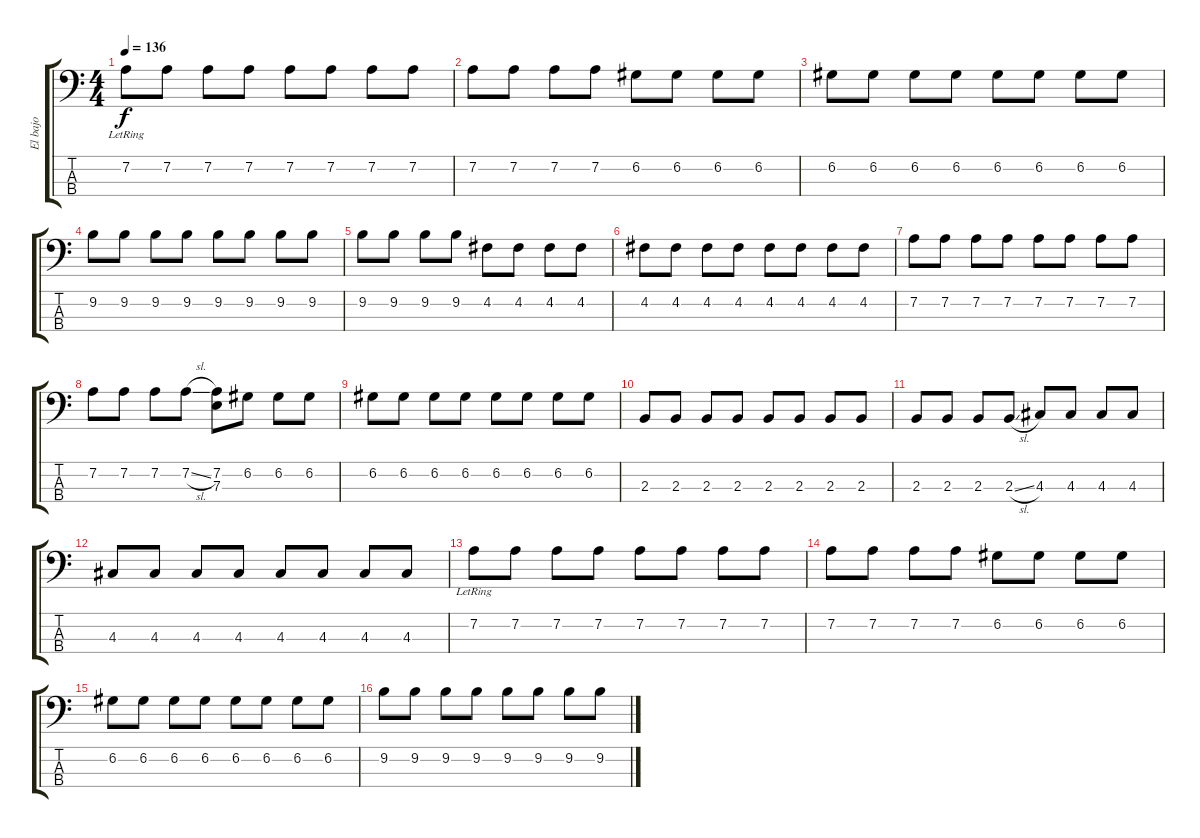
\track ("El bajo" "El bajo") {instrument electricbassfinger}
\staff {score tabs}
\tuning (G2 D2 A1 E1) {hide}
\ts (4 4)
\tempo 136
\clef f4
\ks c
7.2{lr}.8{dy f} 7.2.8 7.2.8 7.2.8 7.2.8 7.2.8 7.2.8 7.2.8 |
7.2.8 7.2.8 7.2.8 7.2.8 6.2.8 6.2.8 6.2.8 6.2.8 |
6.2.8 6.2.8 6.2.8 6.2.8 6.2.8 6.2.8 6.2.8 6.2.8 |
9.2.8 9.2.8 9.2.8 9.2.8 9.2.8 9.2.8 9.2.8 9.2.8 |
9.2.8 9.2.8 9.2.8 9.2.8 4.2.8 4.2.8 4.2.8 4.2.8 |
4.2.8 4.2.8 4.2.8 4.2.8 4.2.8 4.2.8 4.2.8 4.2.8 |
7.2.8 7.2.8 7.2.8 7.2.8 7.2.8 7.2.8 7.2.8 7.2.8 |
7.2.8 7.2.8 7.2.8 7.2{sl}.8 (7.2 7.3).8 6.2.8 6.2.8 6.2.8 |
6.2.8 6.2.8 6.2.8 6.2.8 6.2.8 6.2.8 6.2.8 6.2.8 |
2.3.8 2.3.8 2.3.8 2.3.8 2.3.8 2.3.8 2.3.8 2.3.8 |
2.3.8 2.3.8 2.3.8 2.3{sl}.8 4.3.8 4.3.8 4.3.8 4.3.8 |
4.3.8 4.3.8 4.3.8 4.3.8 4.3.8 4.3.8 4.3.8 4.3.8 |
7.2{lr}.8 7.2.8 7.2.8 7.2.8 7.2.8 7.2.8 7.2.8 7.2.8 |
7.2.8 7.2.8 7.2.8 7.2.8 6.2.8 6.2.8 6.2.8 6.2.8 |
6.2.8 6.2.8 6.2.8 6.2.8 6.2.8 6.2.8 6.2.8 6.2.8 |
9.2.8 9.2.8 9.2.8 9.2.8 9.2.8 9.2.8 9.2.8 9.2.8
